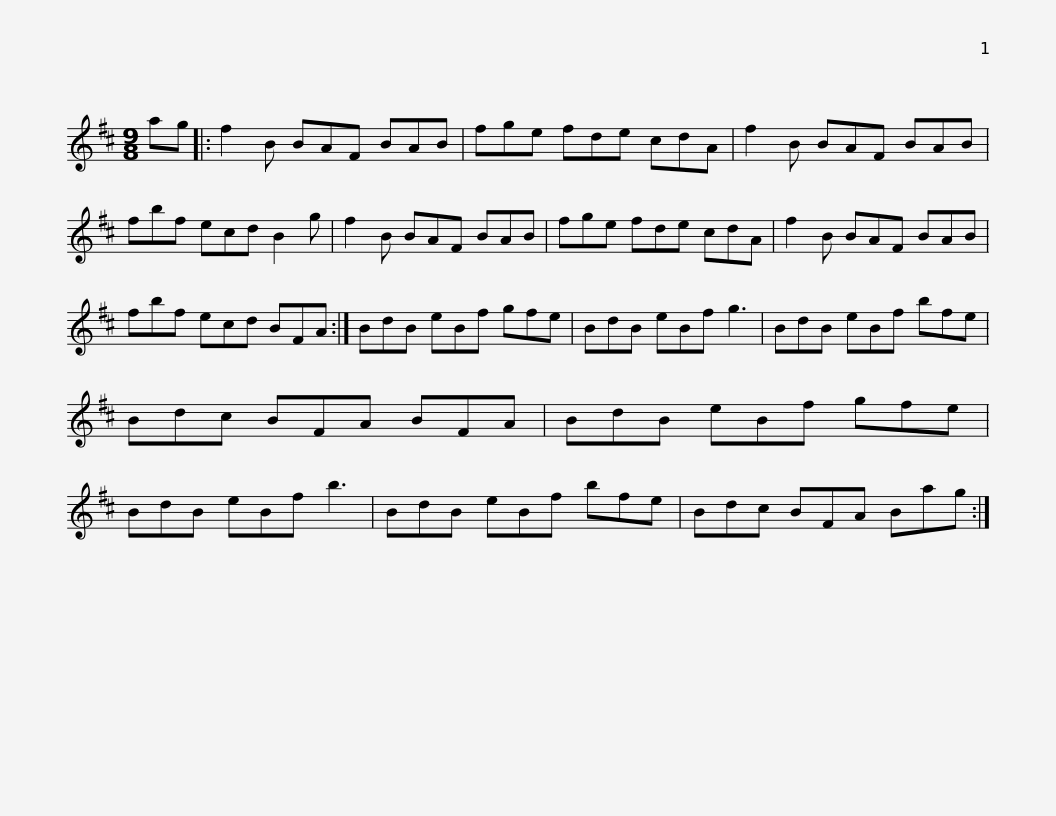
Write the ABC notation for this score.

X:1
L:1/8
M:9/8
I:linebreak $
K:Bmin
V:1 treble
V:1
 ag |: f2 B BAF BAB | fge fde cdA | f2 B BAF BAB | fbf ecd B2 g | %5
 f2 B BAF BAB |$ fge fde cdA | f2 B BAF BAB | fbf ecd BFA :| BdB eBf gfe | %10
 BdB eBf g3 |$ BdB eBf bfe | Bdc BFA BFA | BdB eBf gfe | BdB eBf b3 | %15
 BdB eBf bfe |$ Bdc BFA Bag :| %17
